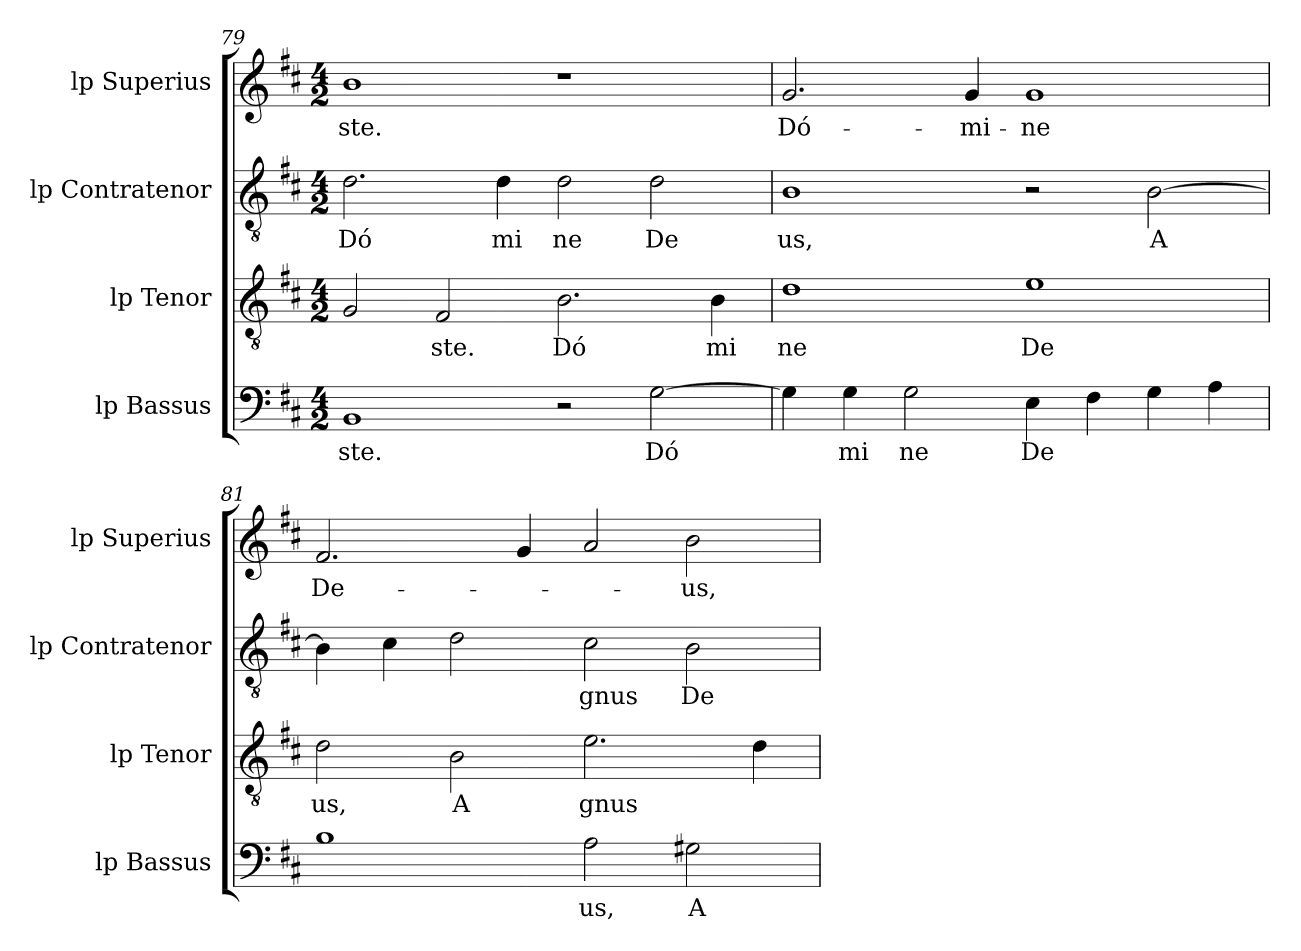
**kern	**text	**kern	**text	**kern	**text	**kern	**text
*part4	*part4	*part3	*part3	*part2	*part2	*part1	*part1
*staff4	*staff4	*staff3	*staff3	*staff2	*staff2	*staff1	*staff1
*I"lp Bassus	*	*I"lp Tenor	*	*I"lp Contratenor	*	*I"lp Superius	*
*I'lp Bassus	*	*I'lp Tenor	*	*I'lp Contratenor	*	*I'lp Superius	*
*clefF4	*	*clefGv2	*	*clefGv2	*	*clefG2	*
*k[f#c#]	*	*k[f#c#]	*	*k[f#c#]	*	*k[f#c#]	*
*D:	*	*D:	*	*D:	*	*D:	*
*M4/2	*	*M4/2	*	*M4/2	*	*M4/2	*
=79	=79	=79	=79	=79	=79	=79	=79
!	!LO:LY:b:cj	!	!	!	!LO:LY:b:cj	!	!LO:LY:b:cj
1BB	ste.	2G/	.	2.d\	Dó	1b	-ste.
!	!	!	!LO:LY:b:cj	!	!	!	!
.	.	2F#/	ste.	.	.	.	.
!	!	!	!	!	!LO:LY:b:cj	!	!
.	.	.	.	4d\	mi	.	.
!	!	!	!LO:LY:b:cj	!	!LO:LY:b:cj	!	!
2r	.	2.B\	Dó	2d\	ne	1r	.
!	!LO:LY:b:cj	!	!	!	!LO:LY:b:cj	!	!
[>2G\	Dó	.	.	2d\	De	.	.
!	!	!	!LO:LY:b:cj	!	!	!	!
.	.	4B\	mi	.	.	.	.
=80	=80	=80	=80	=80	=80	=80	=80
!	!	!	!LO:LY:b:cj	!	!LO:LY:b:cj	!	!LO:LY:b:cj
4G\]	.	1d	ne	1B	us,	2.g/	Dó-
!	!LO:LY:b:cj	!	!	!	!	!	!
4G\	mi	.	.	.	.	.	.
!	!LO:LY:b:cj	!	!	!	!	!	!
2G\	ne	.	.	.	.	.	.
!	!	!	!	!	!	!	!LO:LY:b:cj
.	.	.	.	.	.	4g/	-mi-
!	!LO:LY:b:cj	!	!LO:LY:b:cj	!	!	!	!LO:LY:b:cj
4E\	De	1e	De	2r	.	1g	-ne
4F#\	.	.	.	.	.	.	.
!	!	!	!	!	!LO:LY:b:cj	!	!
4G\	.	.	.	[>2B\	A	.	.
4A\	.	.	.	.	.	.	.
=81	=81	=81	=81	=81	=81	=81	=81
!	!	!	!LO:LY:b:cj	!	!	!	!LO:LY:b:cj
1B	.	2d\	us,	4B\]	.	2.f#/	De-
.	.	.	.	4c#\	.	.	.
!	!	!	!LO:LY:b:cj	!	!	!	!
.	.	2B\	A	2d\	.	.	.
.	.	.	.	.	.	4g/	.
!	!LO:LY:b:cj	!	!LO:LY:b	!	!LO:LY:b:cj	!	!
2A\	us,	2.e\	gnus	2c#\	gnus	2a/	.
!	!LO:LY:b:cj	!	!	!	!LO:LY:b:cj	!	!LO:LY:b:cj
2G#X\	A	.	.	2B\	De	2b\	-us,
.	.	4d\	.	.	.	.	.
=	=	=	=	=	=	=	=
*-	*-	*-	*-	*-	*-	*-	*-
